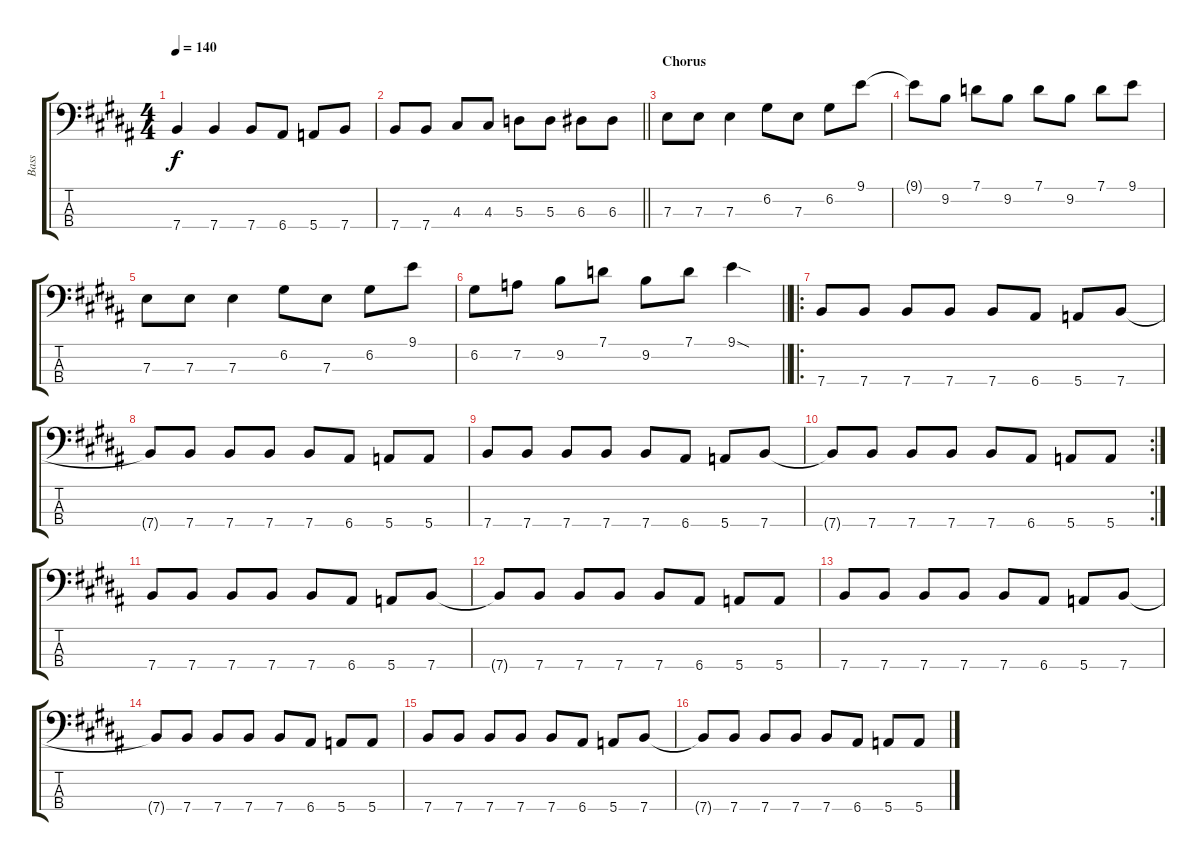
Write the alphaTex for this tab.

\track ("Bass" "Bass") {instrument electricbassfinger}
\staff {score tabs}
\tuning (G2 D2 A1 E1) {hide}
\ts (4 4)
\tempo 140
\clef f4
\ks b
7.4.4{dy f} 7.4.4 7.4.8 6.4.8 5.4.8 7.4.8 |
\barLineRight lightlight
7.4.8 7.4.8 4.3.8 4.3.8 5.3.8 5.3.8 6.3.8 6.3.8 |
\section ("" "Chorus")
7.3.8 7.3.8 7.3.4 6.2.8 7.3.8 6.2.8 9.1.8 |
9.1{t}.8 9.2.8 7.1.8 9.2.8 7.1.8 9.2.8 7.1.8 9.1.8 |
7.3.8 7.3.8 7.3.4 6.2.8 7.3.8 6.2.8 9.1.8 |
\barLineRight lightlight
6.2.8 7.2.8 9.2.8 7.1.8 9.2.8 7.1.8 9.1{sod}.4 |
\ro
7.4.8 7.4.8 7.4.8 7.4.8 7.4.8 6.4.8 5.4.8 7.4.8 |
7.4{t}.8 7.4.8 7.4.8 7.4.8 7.4.8 6.4.8 5.4.8 5.4.8 |
7.4.8 7.4.8 7.4.8 7.4.8 7.4.8 6.4.8 5.4.8 7.4.8 |
\rc 2
7.4{t}.8 7.4.8 7.4.8 7.4.8 7.4.8 6.4.8 5.4.8 5.4.8 |
7.4.8 7.4.8 7.4.8 7.4.8 7.4.8 6.4.8 5.4.8 7.4.8 |
7.4{t}.8 7.4.8 7.4.8 7.4.8 7.4.8 6.4.8 5.4.8 5.4.8 |
7.4.8 7.4.8 7.4.8 7.4.8 7.4.8 6.4.8 5.4.8 7.4.8 |
7.4{t}.8 7.4.8 7.4.8 7.4.8 7.4.8 6.4.8 5.4.8 5.4.8 |
7.4.8{volume 0} 7.4.8 7.4.8 7.4.8 7.4.8 6.4.8 5.4.8 7.4.8 |
7.4{t}.8 7.4.8 7.4.8 7.4.8 7.4.8 6.4.8 5.4.8 5.4.8
